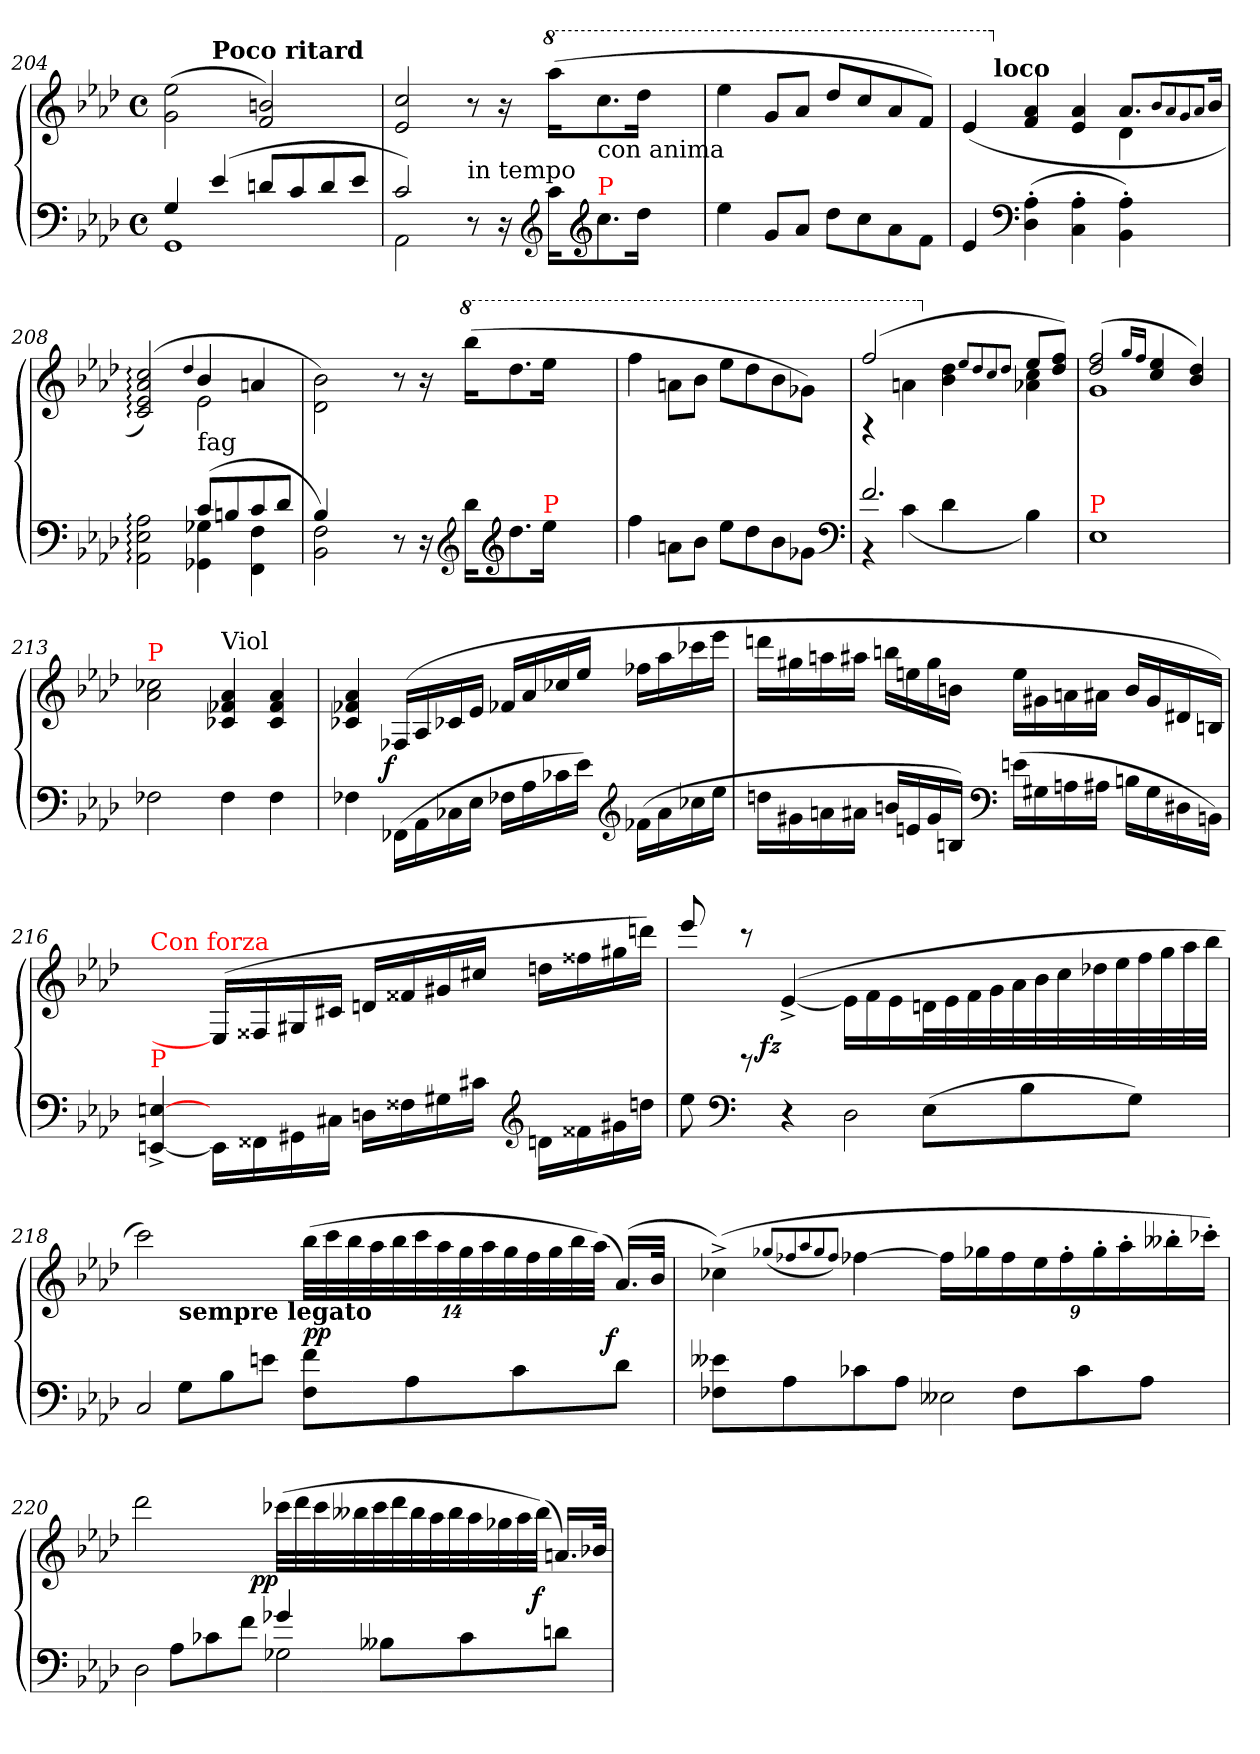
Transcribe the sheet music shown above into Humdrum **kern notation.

**kern	**kern	**dynam
*part1	*part1	*part1
*staff2	*staff1	*staff1/2
*clefF4	*clefG2	*
*k[b-e-a-d-]	*k[b-e-a-d-]	*
*f:	*f:	*
*M4/4	*M4/4	*
*met(c)	*met(c)	*
=204	=204	=204
*^	*^	*
4G!	1GG!	(>2ee-! 2g!	4ryy	.
!	!	!	!LO:TX:a:B:t=Poco ritard	!
(<4e-!	.	.	2.ryy	.
8dn!L	.	2bn! 2f!)	.	.
8c!	.	.	.	.
8d!	.	.	.	.
8e-!J	.	.	.	.
=205	=205	=205	=205	=205
!	!	!LO:TX:a:t=Solo	!	!
*	*	*v	*v	*
2c)	2AA-	2cc 2e-	.
!LO:TX:a:t=in tempo	!	!	!
4ryy	8r	8r	.
.	16r	16r	.
*clefG2	*	*	*
*	*	*8va	*
.	16aa-KL	(>16aaa-KL	.
*clefG2	*	*	*
!	!	!LO:TX:b:t=con anima	!
!LO:TX:a:color=red:t=P	!	!	!
4ryy	8.cc	8.ccc	.
.	16dd-Jk	16ddd-Jk	.
4ryy	4ryy	4ryy	.
*v	*v	*	*
=206	=206	=206
4ee-	4eee-	.
8gL	8ggL	.
8a-J	8aa-J	.
8dd-\L	8ddd-L	.
8cc	8ccc	.
8a-	8aa-	.
8fJ	8ffJ)	.
=207	=207	=207
*	*^	*
*	*	*^	*
4e-	(>4ee-	4ryy	8ryy	.
!	!	!	!LO:TX:a:B:t=loco	!
.	.	.	2..ryy	.
*clefF4	*	*	*	*
*	*X8va	*	*	*
(>4A-'> 4D-'>	4a- 4f	2ryy	.	.
4A-'> 4C'>	4a- 4e-	.	.	.
4A-'> 4BB-'>)	8.a-L	4d-	.	.
.	8qqb-/L	.	.	.
.	8qqa-/	.	.	.
.	8qqg/	.	.	.
.	8qqa-/J	.	.	.
.	16b-Jk	.	.	.
*	*	*v	*v	*
=208	=208	=208	=208
*^	*	*	*
2A-: 2E-: 2AA-:	2ryy	(>2cc: 2a-: 2e-: 2c:)	2ryy	.
.	.	4qqdd-!	.	.
!	!	!LO:TX:b:t=fag	!	!
(>8c!L	4G-X! 4GG-X!	4b-!	2e-!	.
8Bn!	.	.	.	.
8c!	4F! 4FF!	4an!	.	.
8d-!J	.	.	.	.
*	*	*v	*v	*
=209	=209	=209	=209
4B-	2F 2BB-)	2b-\ 2d-\)	.
4ryy	.	.	.
4ryy	8r	8r	.
.	16r	16r	.
*clefG2	*	*	*
*	*	*8va	*
.	16bb-KL	(>16bbb-KL	.
*clefG2	*	*	*
4ryy	8.dd-	8.ddd-	.
!	!LO:TX:a:color=red:t=P	!	!
.	16ee-Jk	16eee-Jk	.
4ryy	4ryy	4ryy	.
16ryy	16ryy	16ryy	.
*v	*v	*	*
=210	=210	=210
4ff	4fff	.
8an\L	8aan\L	.
8b-\J	8bb-\J	.
8ee-L	8eee-L	.
8dd-	8ddd-	.
8b-	8bb-	.
8g-XJ	8gg-XJ)	.
*clefF4	*	*
=211	=211	=211
*^	*^	*
2.f	4r	(>2fff	4rf	.
.	(>4c	.	4aan	.
*	*	*X8va	*	*
.	4d-	4ryy	4dd- 4b-	.
.	.	8qqee-/L	.	.
.	.	8qqdd-/	.	.
.	.	8qqcc/	.	.
.	.	8qqdd-/J	.	.
4ryy	4B-)	8ee-L	4cc 4a-X	.
.	.	8ff 8dd-J)	.	.
*v	*v	*	*	*
=212	=212	=212	=212
!LO:TX:a:color=red:t=P	!	!	!
1E-	(>2ff 2dd-	1g	.
.	16qqgg/LL	.	.
.	16qqff/JJ	.	.
.	4ee- 4cc	.	.
.	4dd- 4b-)	.	.
*	*v	*v	*
=213	=213	=213
!	!LO:TX:a:color=red:t=P	!
2F-X	2cc-X 2a-	.
!	!LO:TX:a:t=Viol	!
4F-!	4a-! 4f-X! 4c-X!	.
4F-!	4a-! 4f-! 4c-!	.
=214	=214	=214
4F-X!	4a-! 4f-X! 4c-X!	.
!	!	!LO:DY:rj
(>16FF-XLL	(>16F-XLL	f
16AA-\	16A-/	.
16C-X	16c-X	.
16E-JJ	16e-JJ	.
16F-XLL	16f-X/LL	.
16A-	16a-/	.
16c-X	16cc-X/	.
16e-JJ)	16ee-/JJ	.
*clefG2	*	*
(>16f-XLL	16ff-XLL	.
16a-	16aa-	.
16cc-X	16ccc-X	.
16ee-JJ	16eee-JJ	.
=215	=215	=215
16ddnLL	16dddnLL	.
16g#X	16gg#X	.
16an	16aan	.
16a#XJJ	16aa#XJJ	.
16bnLL	16bbnLL	.
16en	16een	.
16g#	16gg#	.
16BnJJ)	16bnJJ	.
*clefF4	*	*
(>16enLL	16eeLL	.
16G#X	16g#X	.
16An	16an	.
16A#XJJ	16a#XJJ	.
16BnLL	16bLL	.
16G#	16g#	.
16D#X	16d#X	.
16BBnJJ)	16BnJJ)	.
=216	=216	=216
!	!LO:TX:a:color=red:t=Con forza	!
!LO:TX:a:color=red:t=P	!	!
[4En^> [4EEn^>	4ryy	.
16EE\LL]	(>16E/LL]	.
16FF##X	16F##X	.
16GG#X	16G#X	.
16C#XJJ	16c#XJJ	.
16DnLL	16dnLL	.
16F##X	16f##X	.
16G#X	16g#X	.
16c#XJJ	16cc#JJ	.
*clefG2	*	*
16dn\LL	16ddnLL	.
16f##\	16ff##	.
16g#\	16gg#	.
16dd\JJ	16dddJJ)	.
=217	=217	=217
8ee-\	8eee-/	.
*clefF4	*	*
8rg	8rccc	.
!	!	!LO:DY:rj
4r	(>[4e-^>	fz
!LO:N:vis=2	!	!
*	*Xtuplet	*
8D-	24e-LL]	.
.	24f	.
.	24e-	.
(>8E-L	104%3dnLL	.
.	104%3e-	.
.	104%3f	.
.	104%3g	.
.	104%3a-	.
8B-	.	.
.	104%3b-	.
.	104%3cc	.
.	104%3dd-X	.
.	104%3ee-	.
8GJ)	.	.
.	104%3ff	.
.	104%3gg	.
.	104%3aa-	.
.	104%3bb-JJJJ	.
=218	=218	=218
!LO:N:vis=2	!	!
*	*^	*
8C	2ccc)	8ryy	.
!	!	!LO:TX:b:B:t=sempre legato	!
8GL	.	2..ryy	.
8B-	.	.	.
8enJ	.	.	.
*	*tuplet	*	*
*	*Xbrackettup	*	*
8f 8FL	(>112%3bb-LLLL	.	pp
.	112%3ccc	.	.
.	112%3bb-	.	.
.	112%3aa-	.	.
.	112%3bb-	.	.
8A-	.	.	.
.	112%3ccc	.	.
.	112%3aa-	.	.
.	112%3gg	.	.
.	112%3aa-	.	.
.	112%3gg	.	.
8c	.	.	.
.	112%3ff	.	.
.	112%3gg	.	.
.	112%3bb-	.	.
.	(>112%3aa-JJJJ)	.	.
!	!	!	!LO:DY:rj
8d-J	(<16.a-LL)	.	f
.	32b-JJk	.	.
*	*v	*v	*
=219	=219	=219
8e--X 8F-XL	(>4cc-X^<)	.
8A-	.	.
.	(<8qqgg-X/L	.
.	8qqff-X/	.
.	8qqaa-/	.
.	8qqgg-/	.
.	8qqff-/J)	.
8c-X	[4ff-X	.
8A-J	.	.
!LO:N:vis=2	!	!
8E--X	18ff-LL]	.
.	18gg-	.
.	18ff-	.
8F-L	.	.
.	18ee-	.
.	18ff-'>	.
8c-	.	.
.	18gg-'>	.
.	18aa-'>	.
8A-J	.	.
.	18bb--X'>	.
.	18ccc-X'>JJ)	.
=220	=220	=220
*^	*	*
!	!LO:N:vis=2	!	!
2ryy	8D-	2ddd-	.
.	8A-L	.	.
.	8c-X	.	.
.	8fJ	.	.
!	!LO:N:vis=2	!	!
*	*	*Xtuplet	*
!	!	!	!LO:DY:rj
4g-X	8G-X	(>104%3ccc-XLLLL	pp
.	.	104%3ddd-	.
.	.	104%3ccc-	.
.	.	104%3bb--X	.
.	.	104%3ccc-	.
.	8B--XL	.	.
.	.	104%3ddd-	.
.	.	104%3bb--	.
.	.	104%3aa-	.
.	.	104%3bb--	.
4ryy	8c-	.	.
.	.	104%3aa-	.
.	.	104%3gg-X	.
.	.	104%3aa-	.
.	.	(>104%3bb--JJJJ)	f
.	8dnJ	16.anLL)	.
.	.	32b-XJJk	.
*v	*v	*	*
=	=	=
*-	*-	*-
